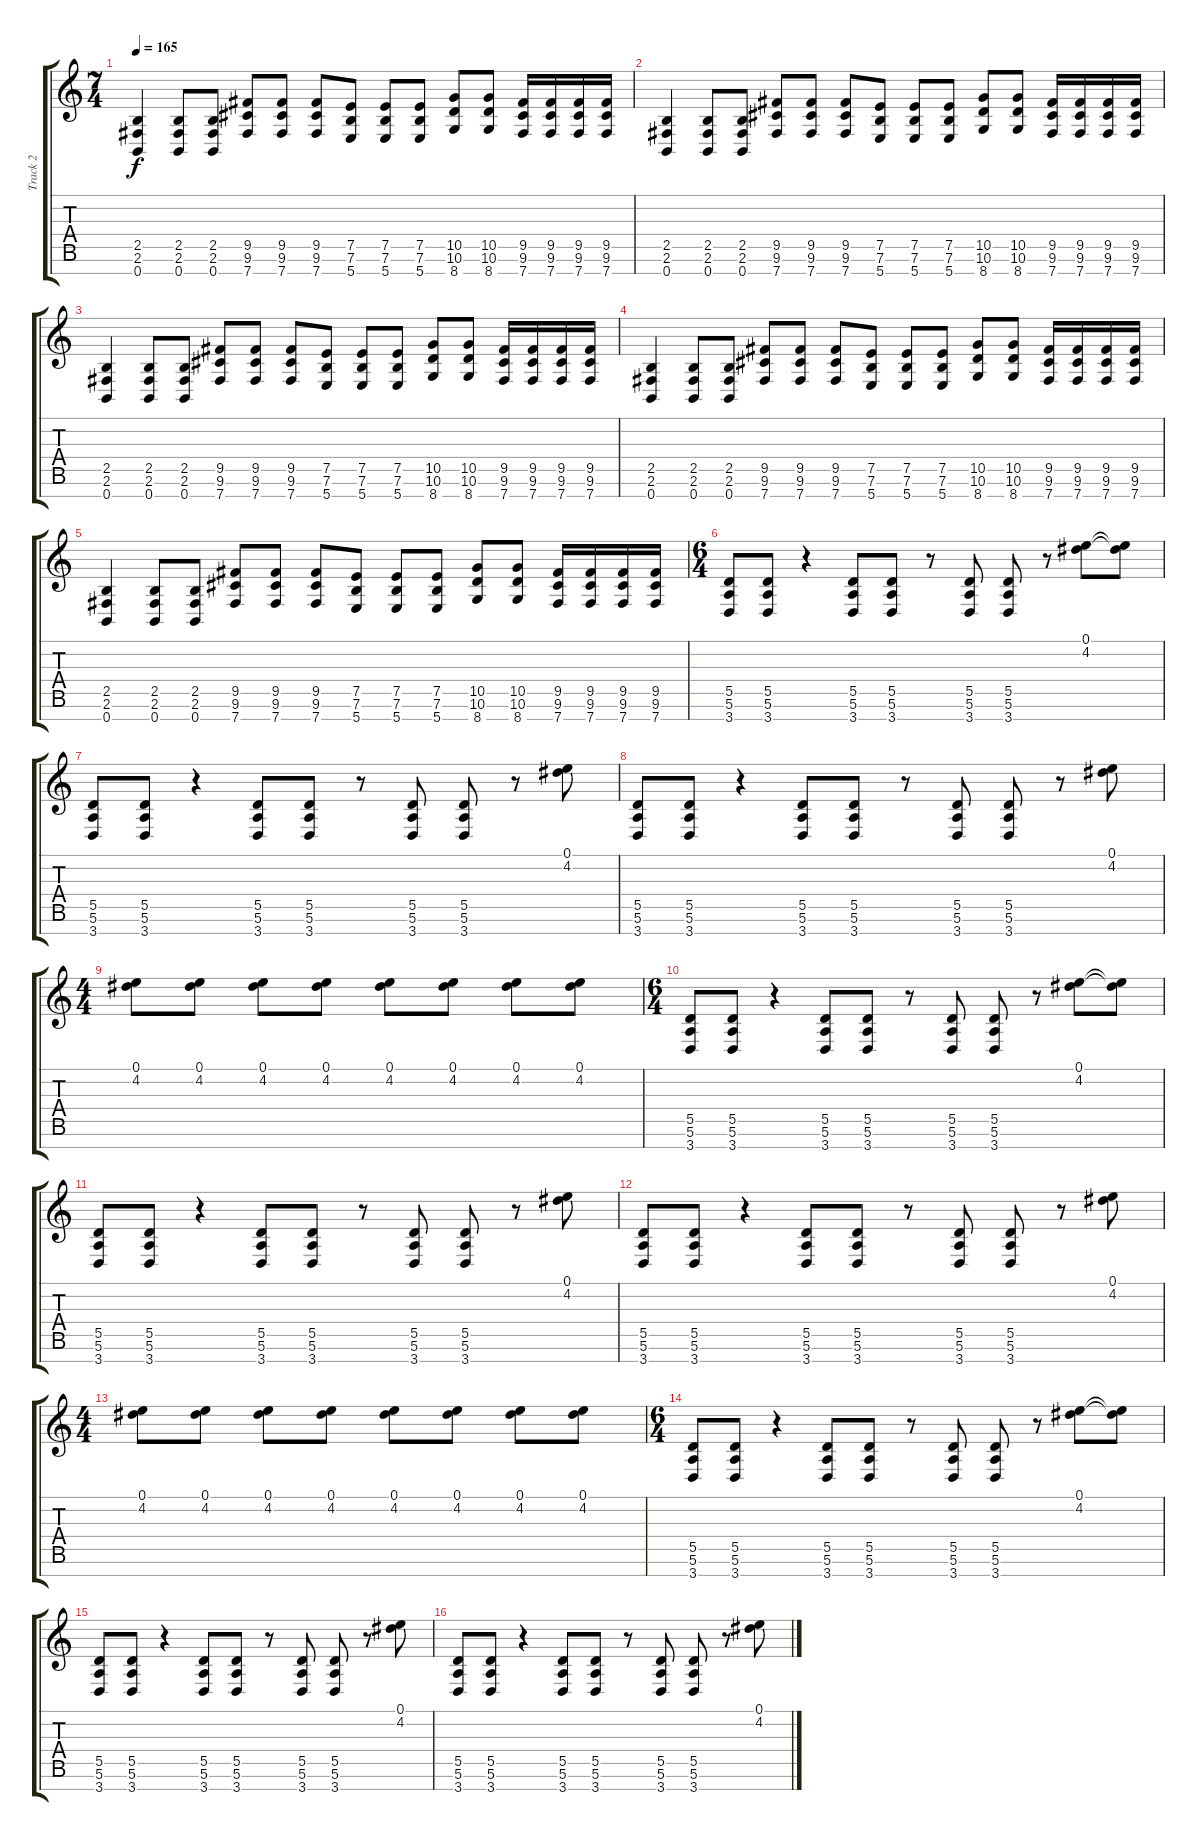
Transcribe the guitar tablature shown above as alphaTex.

\track ("Track 2" "Track 2") {instrument distortionguitar}
\staff {score tabs}
\tuning (E4 B3 G3 D3 A2 E2 B1) {hide}
\ts (7 4)
\tempo 165
\clef g2
\ks c
(2.5 2.6 0.7).4{dy f} (2.5 2.6 0.7).8 (2.5 2.6 0.7).8 (9.5 9.6 7.7).8 (9.5 9.6 7.7).8 (9.5 9.6 7.7).8 (7.5 7.6 5.7).8 (7.5 7.6 5.7).8 (7.5 7.6 5.7).8 (10.5 10.6 8.7).8 (10.5 10.6 8.7).8 (9.5 9.6 7.7).16 (9.5 9.6 7.7).16 (9.5 9.6 7.7).16 (9.5 9.6 7.7).16 |
(2.5 2.6 0.7).4 (2.5 2.6 0.7).8 (2.5 2.6 0.7).8 (9.5 9.6 7.7).8 (9.5 9.6 7.7).8 (9.5 9.6 7.7).8 (7.5 7.6 5.7).8 (7.5 7.6 5.7).8 (7.5 7.6 5.7).8 (10.5 10.6 8.7).8 (10.5 10.6 8.7).8 (9.5 9.6 7.7).16 (9.5 9.6 7.7).16 (9.5 9.6 7.7).16 (9.5 9.6 7.7).16 |
(2.5 2.6 0.7).4 (2.5 2.6 0.7).8 (2.5 2.6 0.7).8 (9.5 9.6 7.7).8 (9.5 9.6 7.7).8 (9.5 9.6 7.7).8 (7.5 7.6 5.7).8 (7.5 7.6 5.7).8 (7.5 7.6 5.7).8 (10.5 10.6 8.7).8 (10.5 10.6 8.7).8 (9.5 9.6 7.7).16 (9.5 9.6 7.7).16 (9.5 9.6 7.7).16 (9.5 9.6 7.7).16 |
(2.5 2.6 0.7).4 (2.5 2.6 0.7).8 (2.5 2.6 0.7).8 (9.5 9.6 7.7).8 (9.5 9.6 7.7).8 (9.5 9.6 7.7).8 (7.5 7.6 5.7).8 (7.5 7.6 5.7).8 (7.5 7.6 5.7).8 (10.5 10.6 8.7).8 (10.5 10.6 8.7).8 (9.5 9.6 7.7).16 (9.5 9.6 7.7).16 (9.5 9.6 7.7).16 (9.5 9.6 7.7).16 |
(2.5 2.6 0.7).4 (2.5 2.6 0.7).8 (2.5 2.6 0.7).8 (9.5 9.6 7.7).8 (9.5 9.6 7.7).8 (9.5 9.6 7.7).8 (7.5 7.6 5.7).8 (7.5 7.6 5.7).8 (7.5 7.6 5.7).8 (10.5 10.6 8.7).8 (10.5 10.6 8.7).8 (9.5 9.6 7.7).16 (9.5 9.6 7.7).16 (9.5 9.6 7.7).16 (9.5 9.6 7.7).16 |
\ts (6 4)
(5.5 5.6 3.7).8 (5.5 5.6 3.7).8 r.4 (5.5 5.6 3.7).8 (5.5 5.6 3.7).8 r.8 (5.5 5.6 3.7).8 (5.5 5.6 3.7).8 r.8 (0.1 4.2).8 (0.1{t} 4.2{t}).8 |
(5.5 5.6 3.7).8 (5.5 5.6 3.7).8 r.4 (5.5 5.6 3.7).8 (5.5 5.6 3.7).8 r.8 (5.5 5.6 3.7).8 (5.5 5.6 3.7).8 r.8 (0.1 4.2).8 |
(5.5 5.6 3.7).8 (5.5 5.6 3.7).8 r.4 (5.5 5.6 3.7).8 (5.5 5.6 3.7).8 r.8 (5.5 5.6 3.7).8 (5.5 5.6 3.7).8 r.8 (0.1 4.2).8 |
\ts (4 4)
(0.1 4.2).8 (0.1 4.2).8 (0.1 4.2).8 (0.1 4.2).8 (0.1 4.2).8 (0.1 4.2).8 (0.1 4.2).8 (0.1 4.2).8 |
\ts (6 4)
(5.5 5.6 3.7).8 (5.5 5.6 3.7).8 r.4 (5.5 5.6 3.7).8 (5.5 5.6 3.7).8 r.8 (5.5 5.6 3.7).8 (5.5 5.6 3.7).8 r.8 (0.1 4.2).8 (0.1{t} 4.2{t}).8 |
(5.5 5.6 3.7).8 (5.5 5.6 3.7).8 r.4 (5.5 5.6 3.7).8 (5.5 5.6 3.7).8 r.8 (5.5 5.6 3.7).8 (5.5 5.6 3.7).8 r.8 (0.1 4.2).8 |
(5.5 5.6 3.7).8 (5.5 5.6 3.7).8 r.4 (5.5 5.6 3.7).8 (5.5 5.6 3.7).8 r.8 (5.5 5.6 3.7).8 (5.5 5.6 3.7).8 r.8 (0.1 4.2).8 |
\ts (4 4)
(0.1 4.2).8 (0.1 4.2).8 (0.1 4.2).8 (0.1 4.2).8 (0.1 4.2).8 (0.1 4.2).8 (0.1 4.2).8 (0.1 4.2).8 |
\ts (6 4)
(5.5 5.6 3.7).8 (5.5 5.6 3.7).8 r.4 (5.5 5.6 3.7).8 (5.5 5.6 3.7).8 r.8 (5.5 5.6 3.7).8 (5.5 5.6 3.7).8 r.8 (0.1 4.2).8 (0.1{t} 4.2{t}).8 |
(5.5 5.6 3.7).8 (5.5 5.6 3.7).8 r.4 (5.5 5.6 3.7).8 (5.5 5.6 3.7).8 r.8 (5.5 5.6 3.7).8 (5.5 5.6 3.7).8 r.8 (0.1 4.2).8 |
(5.5 5.6 3.7).8 (5.5 5.6 3.7).8 r.4 (5.5 5.6 3.7).8 (5.5 5.6 3.7).8 r.8 (5.5 5.6 3.7).8 (5.5 5.6 3.7).8 r.8 (0.1 4.2).8
